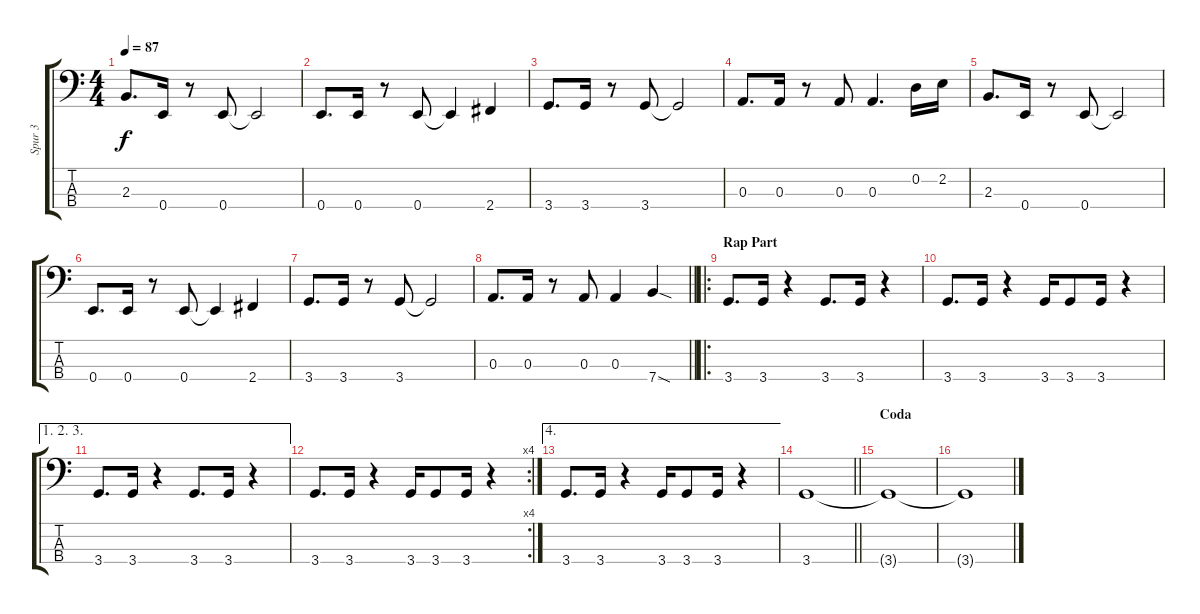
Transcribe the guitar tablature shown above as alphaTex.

\track ("Spur 3" "Spur 3") {instrument electricbassfinger}
\staff {score tabs}
\tuning (G2 D2 A1 E1) {hide}
\ts (4 4)
\tempo 87
\clef f4
\ks c
2.3.8{d dy f} 0.4.16 r.8 0.4.8 0.4{t}.2 |
0.4.8{d} 0.4.16 r.8 0.4.8 0.4{t}.4 2.4.4 |
3.4.8{d} 3.4.16 r.8 3.4.8 3.4{t}.2 |
0.3.8{d} 0.3.16 r.8 0.3.8 0.3.4{d} 0.2.16 2.2.16 |
2.3.8{d} 0.4.16 r.8 0.4.8 0.4{t}.2 |
0.4.8{d} 0.4.16 r.8 0.4.8 0.4{t}.4 2.4.4 |
3.4.8{d} 3.4.16 r.8 3.4.8 3.4{t}.2 |
\barLineRight lightlight
0.3.8{d} 0.3.16 r.8 0.3.8 0.3.4 7.4{sod}.4 |
\ro
\section ("" "Rap Part")
3.4.8{d} 3.4.16 r.4 3.4.8{d} 3.4.16 r.4 |
3.4.8{d} 3.4.16 r.4 3.4.16 3.4.8 3.4.16 r.4 |
\ae (1 2 3)
3.4.8{d} 3.4.16 r.4 3.4.8{d} 3.4.16 r.4 |
\rc 4
3.4.8{d} 3.4.16 r.4 3.4.16 3.4.8 3.4.16 r.4 |
\ae 4
3.4.8{d} 3.4.16 r.4 3.4.16 3.4.8 3.4.16 r.4 |
\barLineRight lightlight
3.4.1 |
\section ("" "Coda")
3.4{t}.1 |
3.4{t}.1
